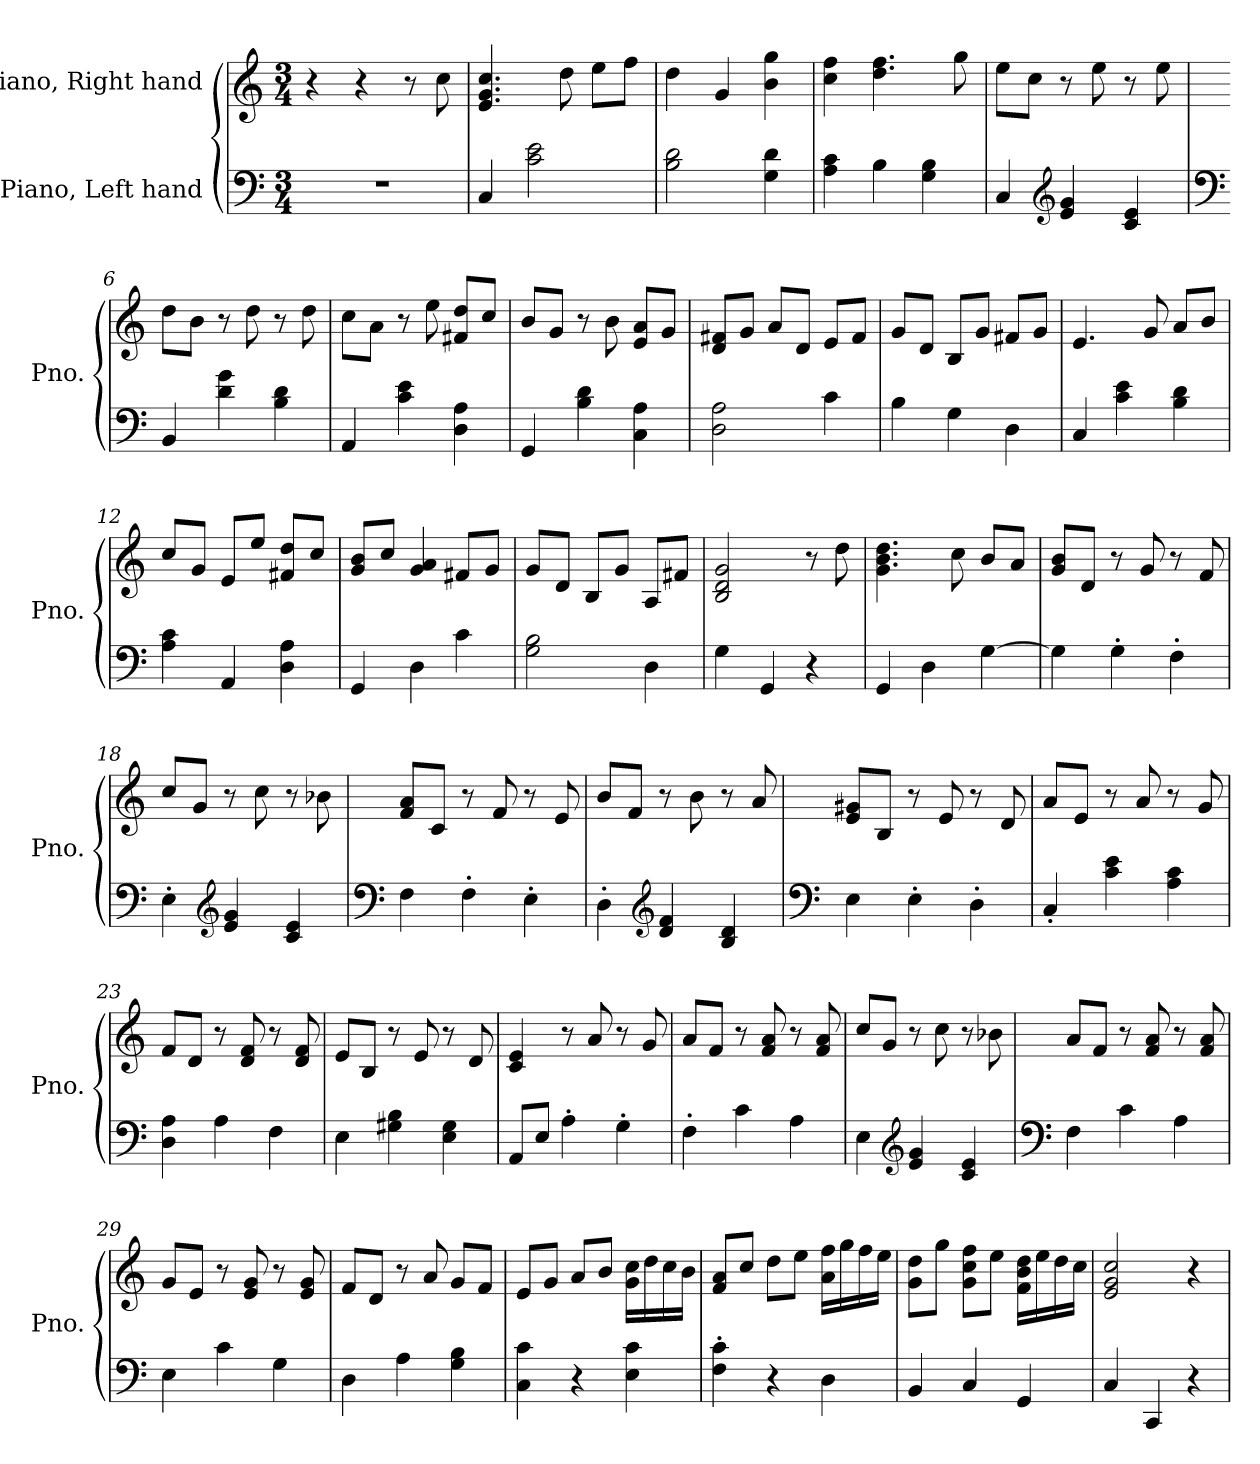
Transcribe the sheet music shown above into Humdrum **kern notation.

**kern	**kern
*part2	*part1
*staff2	*staff1
*I"Piano, Left hand	*I"Piano, Right hand
*I'Pno.	*I'Pno.
*clefF4	*clefG2
*k[]	*k[]
*M3/4	*M3/4
*MM120	*MM120
=1	=1
2.r	4r
.	4r
.	8r
.	8cc\
=2	=2
4C/	4.e/ 4.g/ 4.cc/
2c\ 2e\	.
.	8dd\
.	8ee\L
.	8ff\J
=3	=3
2B\ 2d\	4dd\
.	4g/
4G\ 4d\	4b\ 4gg\
=4	=4
4A\ 4c\	4cc\ 4ff\
4B\	4.dd\ 4.ff\
4G\ 4B\	.
.	8gg\
=5	=5
4C/	8ee\L
.	8cc\J
*clefG2	*
4e/ 4g/	8r
.	8ee\
4c/ 4e/	8r
.	8ee\
=6	=6
*clefF4	*
4BB/	8dd\L
.	8b\J
4d\ 4g\	8r
.	8dd\
4B\ 4d\	8r
.	8dd\
!!LO:LB:g=z
=7	=7
4AA/	8cc\L
.	8a\J
4c\ 4e\	8r
.	8ee\
4D\ 4A\	8f#X/ 8dd/L
.	8cc/J
=8	=8
4GG/	8b/L
.	8g/J
4B\ 4d\	8r
.	8b\
4C\ 4A\	8e/ 8a/L
.	8g/J
=9	=9
2D\ 2A\	8d/ 8f#X/L
.	8g/J
.	8a/L
.	8d/J
4c\	8e/L
.	8f#/J
=10	=10
4B\	8g/L
.	8d/J
4G\	8B/L
.	8g/J
4D\	8f#X/L
.	8g/J
=11	=11
4C/	4.e/
4c\ 4e\	.
.	8g/
4B\ 4d\	8a/L
.	8b/J
=12	=12
4A\ 4c\	8cc/L
.	8g/J
4AA/	8e/L
.	8ee/J
4D\ 4A\	8f#X/ 8dd/L
.	8cc/J
!!LO:LB:g=z
=13	=13
4GG/	8g/ 8b/L
.	8cc/J
4D\	4g/ 4a/
4c\	8f#X/L
.	8g/J
=14	=14
2G\ 2B\	8g/L
.	8d/J
.	8B/L
.	8g/J
4D\	8A/L
.	8f#X/J
=15	=15
4G\	2B/ 2d/ 2g/
4GG/	.
4r	8r
.	8dd\
=16	=16
4GG/	4.g\ 4.b\ 4.dd\
4D\	.
.	8cc\
[4G\	8b/L
.	8a/J
=17	=17
4G\]	8g/ 8b/L
.	8d/J
4G'\	8r
.	8g/
4F'\	8r
.	8f/
=18	=18
4E'\	8cc/L
.	8g/J
*clefG2	*
4e/ 4g/	8r
.	8cc\
4c/ 4e/	8r
.	8b-X\
!!LO:LB:g=z
=19	=19
*clefF4	*
4F\	8f/ 8a/L
.	8c/J
4F'\	8r
.	8f/
4E'\	8r
.	8e/
=20	=20
4D'\	8b/L
.	8f/J
*clefG2	*
4d/ 4f/	8r
.	8b\
4B/ 4d/	8r
.	8a/
=21	=21
*clefF4	*
4E\	8e/ 8g#X/L
.	8B/J
4E'\	8r
.	8e/
4D'\	8r
.	8d/
=22	=22
4C'/	8a/L
.	8e/J
4c\ 4e\	8r
.	8a/
4A\ 4c\	8r
.	8g/
=23	=23
4D\ 4A\	8f/L
.	8d/J
4A\	8r
.	8d/ 8f/
4F\	8r
.	8d/ 8f/
!!LO:LB:g=z
=24	=24
4E\	8e/L
.	8B/J
4G#X\ 4B\	8r
.	8e/
4E\ 4G#\	8r
.	8d/
=25	=25
8AA/L	4c/ 4e/
8E/J	.
4A'\	8r
.	8a/
4G'\	8r
.	8g/
=26	=26
4F'\	8a/L
.	8f/J
4c\	8r
.	8f/ 8a/
4A\	8r
.	8f/ 8a/
=27	=27
4E\	8cc/L
.	8g/J
*clefG2	*
4e/ 4g/	8r
.	8cc\
4c/ 4e/	8r
.	8b-X\
=28	=28
*clefF4	*
4F\	8a/L
.	8f/J
4c\	8r
.	8f/ 8a/
4A\	8r
.	8f/ 8a/
!!LO:LB:g=z
=29	=29
4E\	8g/L
.	8e/J
4c\	8r
.	8e/ 8g/
4G\	8r
.	8e/ 8g/
=30	=30
4D\	8f/L
.	8d/J
4A\	8r
.	8a/
4G\ 4B\	8g/L
.	8f/J
=31	=31
4C\ 4c\	8e/L
.	8g/J
4r	8a/L
.	8b/J
4E\ 4c\	16g\ 16cc\LL
.	16dd\
.	16cc\
.	16b\JJ
=32	=32
4F\' 4c\'	8f/ 8a/L
.	8cc/J
4r	8dd\L
.	8ee\J
4D\	16a\ 16ff\LL
.	16gg\
.	16ff\
.	16ee\JJ
=33	=33
4BB/	8g\ 8dd\L
.	8gg\J
4C/	8g\ 8cc\ 8ff\L
.	8ee\J
4GG/	16f\ 16b\ 16dd\LL
.	16ee\
.	16dd\
.	16cc\JJ
=34	=34
4C/	2e/ 2g/ 2cc/
4CC/	.
4r	4r
=	=
*-	*-
